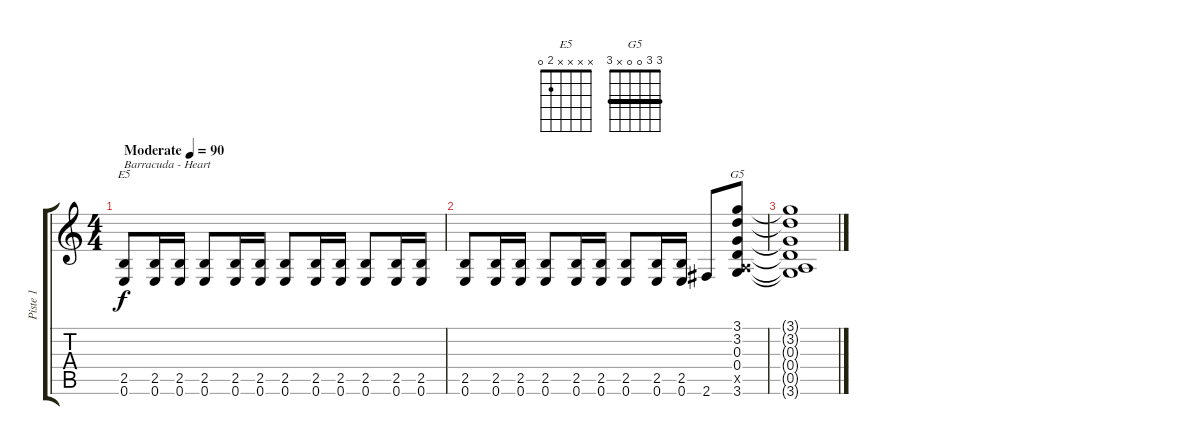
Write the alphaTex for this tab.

\track ("Piste 1" "Piste 1") {instrument acousticguitarsteel}
\staff {score tabs}
\tuning (E4 B3 G3 D3 A2 E2) {hide}
\chord ("E5" x x x x 2 0)
\chord ("G5" 3 3 0 0 x 3) {barre 3}
\ts (4 4)
\tempo (90 "Moderate")
\clef g2
\ks c
(2.5 0.6).8{ch "E5" txt "Barracuda - Heart" dy f instrument acousticguitarsteel} (2.5 0.6).16 (2.5 0.6).16 (2.5 0.6).8 (2.5 0.6).16 (2.5 0.6).16 (2.5 0.6).8 (2.5 0.6).16 (2.5 0.6).16 (2.5 0.6).8 (2.5 0.6).16 (2.5 0.6).16 |
(2.5 0.6).8 (2.5 0.6).16 (2.5 0.6).16 (2.5 0.6).8 (2.5 0.6).16 (2.5 0.6).16 (2.5 0.6).8 (2.5 0.6).16 (2.5 0.6).16 2.6.8 (3.1 3.2 0.3 0.4 0.5{x} 3.6).8{ch "G5"} |
(3.1{t} 3.2{t} 0.3{t} 0.4{t} 0.5{t} 3.6{t}).1
